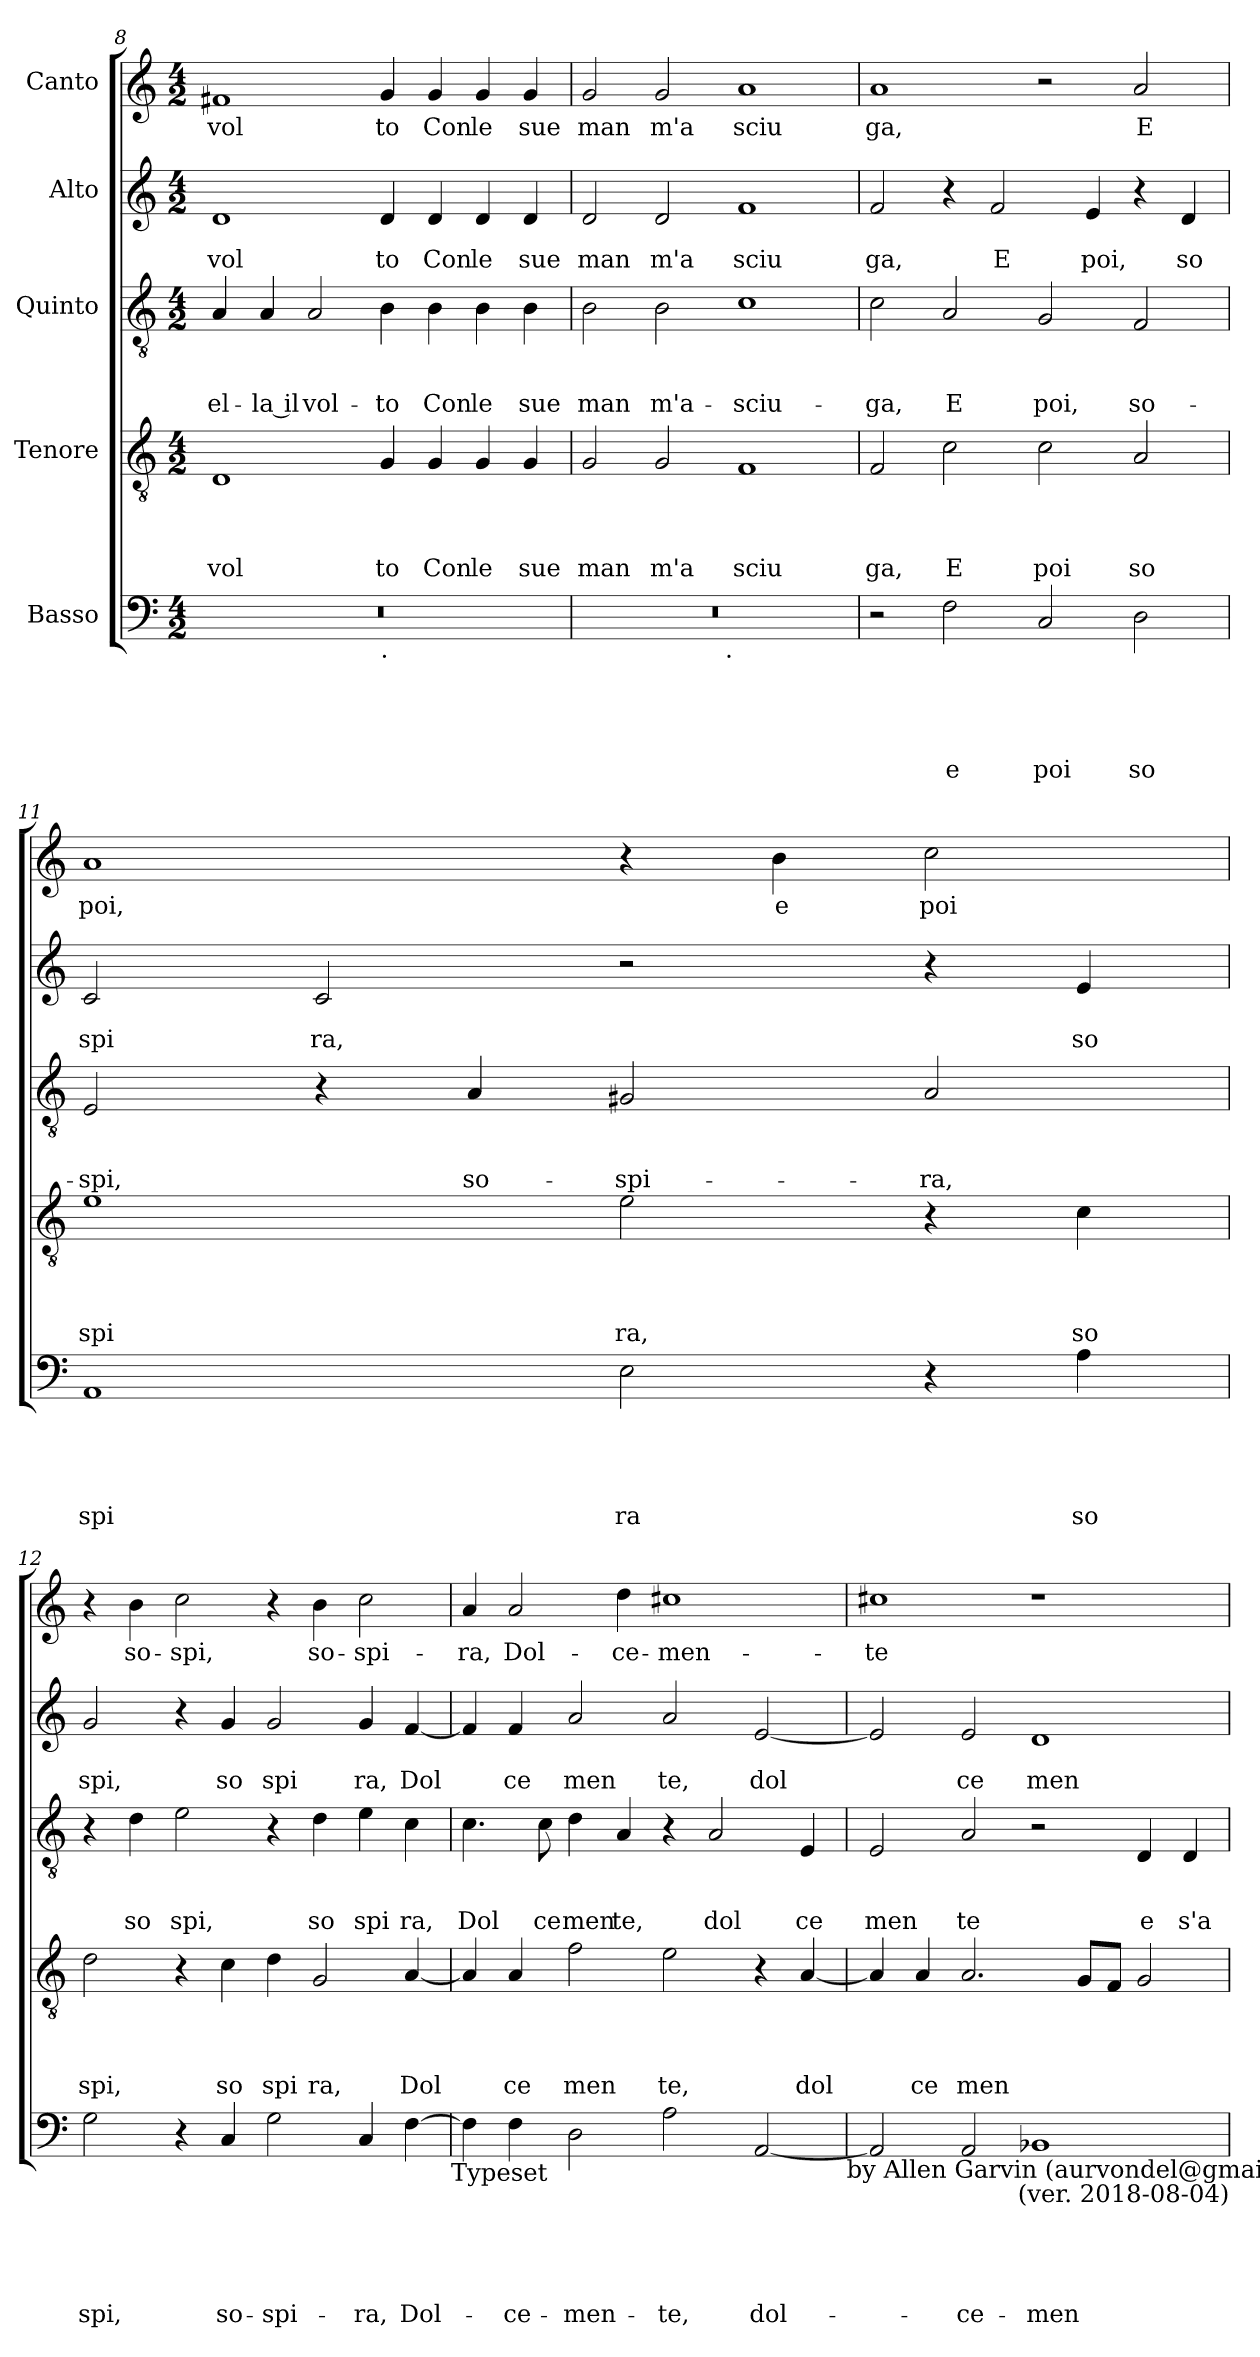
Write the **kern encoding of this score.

**kern	**text	**text	**text	**text	**text	**kern	**text	**text	**text	**text	**kern	**text	**text	**text	**kern	**text	**text	**kern	**text
*part5	*part5	*part5	*part5	*part5	*part5	*part4	*part4	*part4	*part4	*part4	*part3	*part3	*part3	*part3	*part2	*part2	*part2	*part1	*part1
*staff5	*staff5	*staff5	*staff5	*staff5	*staff5	*staff4	*staff4	*staff4	*staff4	*staff4	*staff3	*staff3	*staff3	*staff3	*staff2	*staff2	*staff2	*staff1	*staff1
*I"Basso	*	*	*	*	*	*I"Tenore	*	*	*	*	*I"Quinto	*	*	*	*I"Alto	*	*	*I"Canto	*
*clefF4	*	*	*	*	*	*clefGv2	*	*	*	*	*clefGv2	*	*	*	*clefG2	*	*	*clefG2	*
*k[]	*	*	*	*	*	*k[]	*	*	*	*	*k[]	*	*	*	*k[]	*	*	*k[]	*
*C:	*	*	*	*	*	*C:	*	*	*	*	*C:	*	*	*	*C:	*	*	*C:	*
*M4/2	*	*	*	*	*	*M4/2	*	*	*	*	*M4/2	*	*	*	*M4/2	*	*	*M4/2	*
=8	=8	=8	=8	=8	=8	=8	=8	=8	=8	=8	=8	=8	=8	=8	=8	=8	=8	=8	=8
!	!	!	!	!	!	!	!	!	!	!LO:LY:b	!	!	!	!LO:LY:b	!	!	!LO:LY:b	!	!LO:LY:b
*^	*	*	*	*	*	*	*	*	*	*	*	*	*	*	*	*	*	*	*
0r	1ryy	.	.	.	.	.	1D	.	.	.	vol	4A/	.	.	el-	1d	.	vol	1f#X	vol
!	!	!	!	!	!	!	!	!	!	!	!	!	!	!	!LO:LY:b:rj	!	!	!	!	!
.	.	.	.	.	.	.	.	.	.	.	.	4A/	.	.	-la il	.	.	.	.	.
!	!	!	!	!	!	!	!	!	!	!	!	!	!	!	!LO:LY:b	!	!	!	!	!
.	.	.	.	.	.	.	.	.	.	.	.	2A/	.	.	vol-	.	.	.	.	.
!	!LO:TX:b:t=.	!	!	!	!	!	!	!	!	!	!	!	!	!	!	!	!	!	!	!
!	!	!	!	!	!	!	!	!	!	!	!LO:LY:b	!	!	!	!LO:LY:b	!	!	!LO:LY:b	!	!LO:LY:b
.	1ryy	.	.	.	.	.	4G/	.	.	.	to	4B\	.	.	-to	4d/	.	to	4g/	to
!	!	!	!	!	!	!	!	!	!	!	!LO:LY:b	!	!	!	!LO:LY:b	!	!	!LO:LY:b	!	!LO:LY:b
.	.	.	.	.	.	.	4G/	.	.	.	Con	4B\	.	.	Con	4d/	.	Con	4g/	Con
!	!	!	!	!	!	!	!	!	!	!	!LO:LY:b	!	!	!	!LO:LY:b	!	!	!LO:LY:b	!	!LO:LY:b
.	.	.	.	.	.	.	4G/	.	.	.	le	4B\	.	.	le	4d/	.	le	4g/	le
!	!	!	!	!	!	!	!	!	!	!	!LO:LY:b	!	!	!	!LO:LY:b	!	!	!LO:LY:b	!	!LO:LY:b
.	.	.	.	.	.	.	4G/	.	.	.	sue	4B\	.	.	sue	4d/	.	sue	4g/	sue
=9	=9	=9	=9	=9	=9	=9	=9	=9	=9	=9	=9	=9	=9	=9	=9	=9	=9	=9	=9	=9
!	!	!	!	!	!	!	!	!	!	!	!LO:LY:b	!	!	!	!LO:LY:b	!	!	!LO:LY:b	!	!LO:LY:b
0r	2ryy	.	.	.	.	.	2G/	.	.	.	man	2B\	.	.	man	2d/	.	man	2g/	man
!	!	!	!	!	!	!	!	!	!	!	!LO:LY:b	!	!	!	!LO:LY:b	!	!	!LO:LY:b	!	!LO:LY:b
.	4...ryy	.	.	.	.	.	2G/	.	.	.	m'a	2B\	.	.	m'a-	2d/	.	m'a	2g/	m'a
!	!LO:TX:b:t=.	!	!	!	!	!	!	!	!	!	!	!	!	!	!	!	!	!	!	!
.	1ryy	.	.	.	.	.	.	.	.	.	.	.	.	.	.	.	.	.	.	.
!	!	!	!	!	!	!	!	!	!	!	!LO:LY:b	!	!	!	!LO:LY:b	!	!	!LO:LY:b	!	!LO:LY:b
.	.	.	.	.	.	.	1F	.	.	.	sciu	1c	.	.	-sciu-	1f	.	sciu	1a	sciu
.	32ryy	.	.	.	.	.	.	.	.	.	.	.	.	.	.	.	.	.	.	.
=10	=10	=10	=10	=10	=10	=10	=10	=10	=10	=10	=10	=10	=10	=10	=10	=10	=10	=10	=10	=10
!	!	!	!	!	!	!	!	!	!	!	!LO:LY:b	!	!	!	!LO:LY:b	!	!	!LO:LY:b	!	!LO:LY:b
*v	*v	*	*	*	*	*	*	*	*	*	*	*	*	*	*	*	*	*	*	*
2r	.	.	.	.	.	2F/	.	.	.	ga,	2c\	.	.	-ga,	2f/	.	ga,	1a	ga,
!	!	!	!	!	!LO:LY:b	!	!	!	!	!LO:LY:b	!	!	!	!LO:LY:b	!	!	!	!	!
2F\	.	.	.	.	e	2c\	.	.	.	E	2A/	.	.	E	4r	.	.	.	.
!	!	!	!	!	!	!	!	!	!	!	!	!	!	!	!	!	!LO:LY:b	!	!
.	.	.	.	.	.	.	.	.	.	.	.	.	.	.	2f/	.	E	.	.
!	!	!	!	!	!LO:LY:b	!	!	!	!	!LO:LY:b	!	!	!	!LO:LY:b	!	!	!	!	!
2C/	.	.	.	.	poi	2c\	.	.	.	poi	2G/	.	.	poi,	.	.	.	2r	.
!	!	!	!	!	!	!	!	!	!	!	!	!	!	!	!	!	!LO:LY:b	!	!
.	.	.	.	.	.	.	.	.	.	.	.	.	.	.	4e/	.	poi,	.	.
!	!	!	!	!	!LO:LY:b	!	!	!	!	!LO:LY:b	!	!	!	!LO:LY:b	!	!	!	!	!LO:LY:b
2D\	.	.	.	.	so	2A/	.	.	.	so	2F/	.	.	so-	4r	.	.	2a/	E
!	!	!	!	!	!	!	!	!	!	!	!	!	!	!	!	!	!LO:LY:b	!	!
.	.	.	.	.	.	.	.	.	.	.	.	.	.	.	4d/	.	so	.	.
=11	=11	=11	=11	=11	=11	=11	=11	=11	=11	=11	=11	=11	=11	=11	=11	=11	=11	=11	=11
!	!	!	!	!	!LO:LY:b	!	!	!	!	!LO:LY:b	!	!	!	!LO:LY:b	!	!	!LO:LY:b	!	!LO:LY:b
1AA	.	.	.	.	spi	1e	.	.	.	spi	2E/	.	.	-spi,	2c/	.	spi	1a	poi,
!	!	!	!	!	!	!	!	!	!	!	!	!	!	!	!	!	!LO:LY:b	!	!
.	.	.	.	.	.	.	.	.	.	.	4r	.	.	.	2c/	.	ra,	.	.
!	!	!	!	!	!	!	!	!	!	!	!	!	!	!LO:LY:b	!	!	!	!	!
.	.	.	.	.	.	.	.	.	.	.	4A/	.	.	so-	.	.	.	.	.
!	!	!	!	!	!LO:LY:b	!	!	!	!	!LO:LY:b	!	!	!	!LO:LY:b	!	!	!	!	!
2E\	.	.	.	.	ra	2e\	.	.	.	ra,	2G#X/	.	.	-spi-	2r	.	.	4r	.
!	!	!	!	!	!	!	!	!	!	!	!	!	!	!	!	!	!	!	!LO:LY:b
.	.	.	.	.	.	.	.	.	.	.	.	.	.	.	.	.	.	4b\	e
!	!	!	!	!	!	!	!	!	!	!	!	!	!	!LO:LY:b	!	!	!	!	!LO:LY:b
4r	.	.	.	.	.	4r	.	.	.	.	2A/	.	.	-ra,	4r	.	.	2cc\	poi
!	!	!	!	!	!LO:LY:b	!	!	!	!	!LO:LY:b	!	!	!	!	!	!	!LO:LY:b	!	!
4A\	.	.	.	.	so	4c\	.	.	.	so	.	.	.	.	4e/	.	so	.	.
!!LO:LB:g=z
=12	=12	=12	=12	=12	=12	=12	=12	=12	=12	=12	=12	=12	=12	=12	=12	=12	=12	=12	=12
!	!	!	!	!	!LO:LY:b	!	!	!	!	!LO:LY:b	!	!	!	!	!	!	!LO:LY:b	!	!
2G\	.	.	.	.	spi,	2d\	.	.	.	spi,	4r	.	.	.	2g/	.	spi,	4r	.
!	!	!	!	!	!	!	!	!	!	!	!	!	!	!LO:LY:b	!	!	!	!	!LO:LY:b
.	.	.	.	.	.	.	.	.	.	.	4d\	.	.	so	.	.	.	4b\	so-
!	!	!	!	!	!	!	!	!	!	!	!	!	!	!LO:LY:b	!	!	!	!	!LO:LY:b
4r	.	.	.	.	.	4r	.	.	.	.	2e\	.	.	spi,	4r	.	.	2cc\	-spi,
!	!	!	!	!	!LO:LY:b	!	!	!	!	!LO:LY:b	!	!	!	!	!	!	!LO:LY:b	!	!
4C/	.	.	.	.	so-	4c\	.	.	.	so	.	.	.	.	4g/	.	so	.	.
!	!	!	!	!	!LO:LY:b	!	!	!	!	!LO:LY:b	!	!	!	!	!	!	!LO:LY:b	!	!
2G\	.	.	.	.	-spi-	4d\	.	.	.	spi	4r	.	.	.	2g/	.	spi	4r	.
!	!	!	!	!	!	!	!	!	!	!LO:LY:b	!	!	!	!LO:LY:b	!	!	!	!	!LO:LY:b
.	.	.	.	.	.	2G/	.	.	.	ra,	4d\	.	.	so	.	.	.	4b\	so-
!	!	!	!	!	!LO:LY:b	!	!	!	!	!	!	!	!	!LO:LY:b	!	!	!LO:LY:b	!	!LO:LY:b
4C/	.	.	.	.	-ra,	.	.	.	.	.	4e\	.	.	spi	4g/	.	ra,	2cc\	-spi-
!	!	!	!	!	!LO:LY:b	!	!	!	!	!LO:LY:b	!	!	!	!LO:LY:b	!	!	!LO:LY:b	!	!
[>4F\	.	.	.	.	Dol-	[<4A/	.	.	.	Dol	4c\	.	.	ra,	[<4f/	.	Dol	.	.
!LO:TX:b:t=Typeset	!	!	!	!	!	!	!	!	!	!	!	!	!	!	!	!	!	!	!
=13	=13	=13	=13	=13	=13	=13	=13	=13	=13	=13	=13	=13	=13	=13	=13	=13	=13	=13	=13
!	!	!	!	!	!	!	!	!	!	!	!	!	!	!LO:LY:b	!	!	!	!	!LO:LY:b
4F\]	.	.	.	.	.	4A/]	.	.	.	.	4.c\	.	.	Dol	4f/]	.	.	4a/	-ra,
!	!	!	!	!	!LO:LY:b	!	!	!	!	!LO:LY:b	!	!	!	!	!	!	!LO:LY:b	!	!LO:LY:b
4F\	.	.	.	.	-ce-	4A/	.	.	.	ce	.	.	.	.	4f/	.	ce	2a/	Dol-
!	!	!	!	!	!	!	!	!	!	!	!	!	!	!LO:LY:b	!	!	!	!	!
.	.	.	.	.	.	.	.	.	.	.	8c\	.	.	ce	.	.	.	.	.
!	!	!	!	!	!LO:LY:b	!	!	!	!	!LO:LY:b	!	!	!	!LO:LY:b	!	!	!LO:LY:b	!	!
2D\	.	.	.	.	-men-	2f\	.	.	.	men	4d\	.	.	men	2a/	.	men	.	.
!	!	!	!	!	!	!	!	!	!	!	!	!	!	!LO:LY:b	!	!	!	!	!LO:LY:b
.	.	.	.	.	.	.	.	.	.	.	4A/	.	.	te,	.	.	.	4dd\	-ce-
!	!	!	!	!	!LO:LY:b	!	!	!	!	!LO:LY:b	!	!	!	!	!	!	!LO:LY:b	!	!LO:LY:b
2A\	.	.	.	.	-te,	2e\	.	.	.	te,	4r	.	.	.	2a/	.	te,	1cc#X	-men-
!	!	!	!	!	!	!	!	!	!	!	!	!	!	!LO:LY:b	!	!	!	!	!
.	.	.	.	.	.	.	.	.	.	.	2A/	.	.	dol	.	.	.	.	.
!	!	!	!	!	!LO:LY:b	!	!	!	!	!	!	!	!	!	!	!	!LO:LY:b	!	!
[<2AA/	.	.	.	.	dol-	4r	.	.	.	.	.	.	.	.	[<2e/	.	dol	.	.
!	!	!	!	!	!	!	!	!	!	!LO:LY:b	!	!	!	!LO:LY:b	!	!	!	!	!
.	.	.	.	.	.	[<4A/	.	.	.	dol	4E/	.	.	ce	.	.	.	.	.
!LO:TX:b:t=by Allen Garvin (aurvondel@gmail.com)	!	!	!	!	!	!	!	!	!	!	!	!	!	!	!	!	!	!	!
=14	=14	=14	=14	=14	=14	=14	=14	=14	=14	=14	=14	=14	=14	=14	=14	=14	=14	=14	=14
!	!	!	!	!	!	!	!	!	!	!	!	!	!	!LO:LY:b	!	!	!	!	!LO:LY:b
2AA/]	.	.	.	.	.	4A/]	.	.	.	.	2E/	.	.	men	2e/]	.	.	1cc#X	-te
!	!	!	!	!	!	!	!	!	!	!LO:LY:b	!	!	!	!	!	!	!	!	!
.	.	.	.	.	.	4A/	.	.	.	ce	.	.	.	.	.	.	.	.	.
!	!	!	!	!	!LO:LY:b	!	!	!	!	!LO:LY:b	!	!	!	!LO:LY:b	!	!	!LO:LY:b	!	!
2AA/	.	.	.	.	-ce-	2.A/	.	.	.	men	2A/	.	.	te	2e/	.	ce	.	.
!	!	!	!	!	!LO:LY:b	!	!	!	!	!	!	!	!	!	!	!	!LO:LY:b	!	!
1BB-X	.	.	.	.	-men-	.	.	.	.	.	2r	.	.	.	1d	.	men	1r	.
.	.	.	.	.	.	8G/L	.	.	.	.	.	.	.	.	.	.	.	.	.
.	.	.	.	.	.	8F/J	.	.	.	.	.	.	.	.	.	.	.	.	.
!	!	!	!	!	!	!	!	!	!	!	!	!	!	!LO:LY:b	!	!	!	!	!
.	.	.	.	.	.	2G/	.	.	.	.	4D/	.	.	e	.	.	.	.	.
!	!	!	!	!	!	!	!	!	!	!	!	!	!	!LO:LY:b	!	!	!	!	!
.	.	.	.	.	.	.	.	.	.	.	4D/	.	.	s'a	.	.	.	.	.
!LO:TX:b:t=(ver. 2018-08-04)	!	!	!	!	!	!	!	!	!	!	!	!	!	!	!	!	!	!	!
=	=	=	=	=	=	=	=	=	=	=	=	=	=	=	=	=	=	=	=
*-	*-	*-	*-	*-	*-	*-	*-	*-	*-	*-	*-	*-	*-	*-	*-	*-	*-	*-	*-
